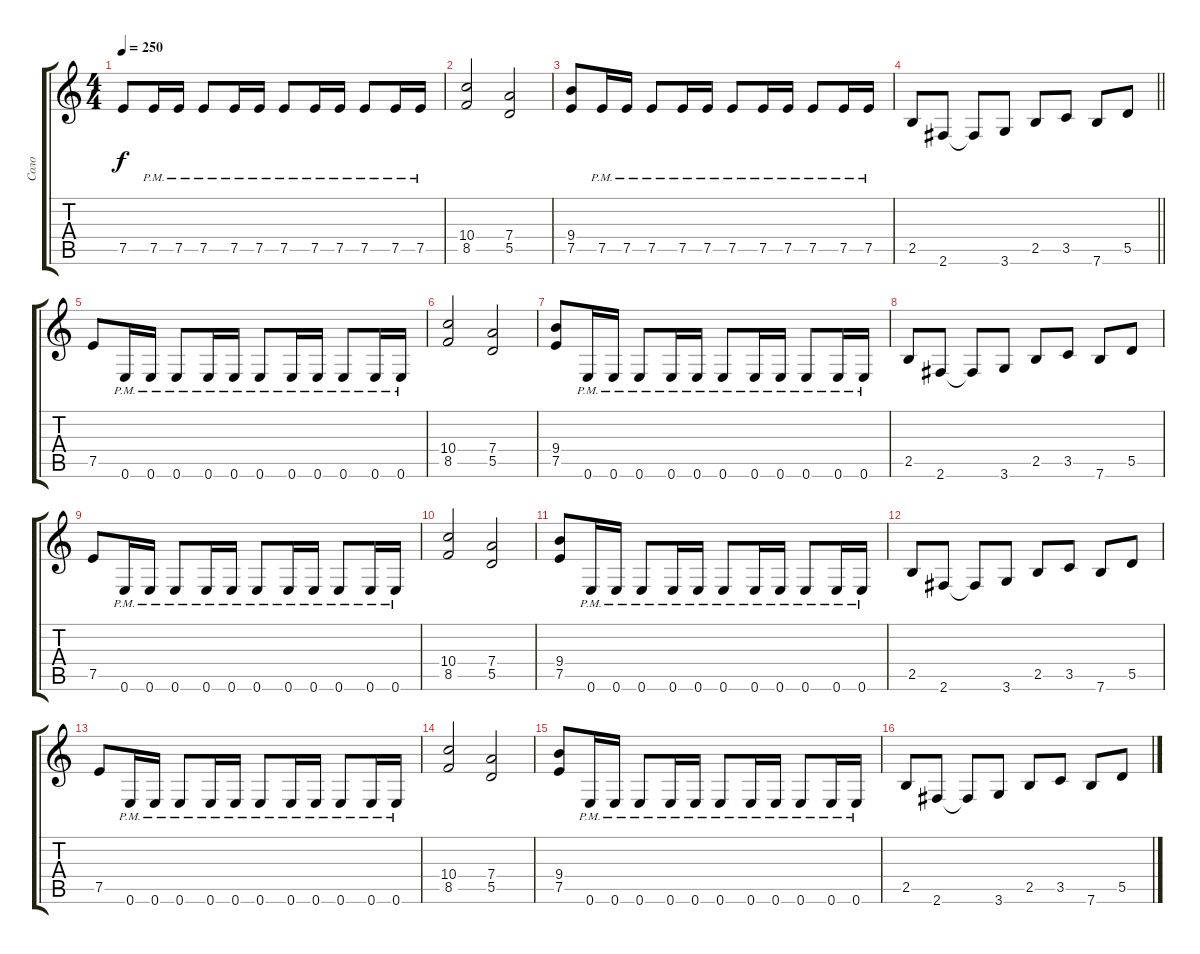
\track ("Соло" "Соло") {instrument distortionguitar}
\staff {score tabs}
\tuning (E4 B3 G3 D3 A2 E2) {hide}
\ts (4 4)
\tempo 250
\clef g2
\ks c
7.5.8{dy f} 7.5{pm}.16 7.5{pm}.16 7.5{pm}.8 7.5{pm}.16 7.5{pm}.16 7.5{pm}.8 7.5{pm}.16 7.5{pm}.16 7.5{pm}.8 7.5{pm}.16 7.5{pm}.16 |
(10.4 8.5).2 (7.4 5.5).2 |
(9.4 7.5).8 7.5{pm}.16 7.5{pm}.16 7.5{pm}.8 7.5{pm}.16 7.5{pm}.16 7.5{pm}.8 7.5{pm}.16 7.5{pm}.16 7.5{pm}.8 7.5{pm}.16 7.5{pm}.16 |
\barLineRight lightlight
2.5.8 2.6.8 2.6{t}.8 3.6.8 2.5.8 3.5.8 7.6.8 5.5.8 |
7.5.8 0.6{pm}.16 0.6{pm}.16 0.6{pm}.8 0.6{pm}.16 0.6{pm}.16 0.6{pm}.8 0.6{pm}.16 0.6{pm}.16 0.6{pm}.8 0.6{pm}.16 0.6{pm}.16 |
(10.4 8.5).2 (7.4 5.5).2 |
(9.4 7.5).8 0.6{pm}.16 0.6{pm}.16 0.6{pm}.8 0.6{pm}.16 0.6{pm}.16 0.6{pm}.8 0.6{pm}.16 0.6{pm}.16 0.6{pm}.8 0.6{pm}.16 0.6{pm}.16 |
2.5.8 2.6.8 2.6{t}.8 3.6.8 2.5.8 3.5.8 7.6.8 5.5.8 |
7.5.8 0.6{pm}.16 0.6{pm}.16 0.6{pm}.8 0.6{pm}.16 0.6{pm}.16 0.6{pm}.8 0.6{pm}.16 0.6{pm}.16 0.6{pm}.8 0.6{pm}.16 0.6{pm}.16 |
(10.4 8.5).2 (7.4 5.5).2 |
(9.4 7.5).8 0.6{pm}.16 0.6{pm}.16 0.6{pm}.8 0.6{pm}.16 0.6{pm}.16 0.6{pm}.8 0.6{pm}.16 0.6{pm}.16 0.6{pm}.8 0.6{pm}.16 0.6{pm}.16 |
2.5.8 2.6.8 2.6{t}.8 3.6.8 2.5.8 3.5.8 7.6.8 5.5.8 |
7.5.8 0.6{pm}.16 0.6{pm}.16 0.6{pm}.8 0.6{pm}.16 0.6{pm}.16 0.6{pm}.8 0.6{pm}.16 0.6{pm}.16 0.6{pm}.8 0.6{pm}.16 0.6{pm}.16 |
(10.4 8.5).2 (7.4 5.5).2 |
(9.4 7.5).8 0.6{pm}.16 0.6{pm}.16 0.6{pm}.8 0.6{pm}.16 0.6{pm}.16 0.6{pm}.8 0.6{pm}.16 0.6{pm}.16 0.6{pm}.8 0.6{pm}.16 0.6{pm}.16 |
2.5.8 2.6.8 2.6{t}.8 3.6.8 2.5.8 3.5.8 7.6.8 5.5.8
